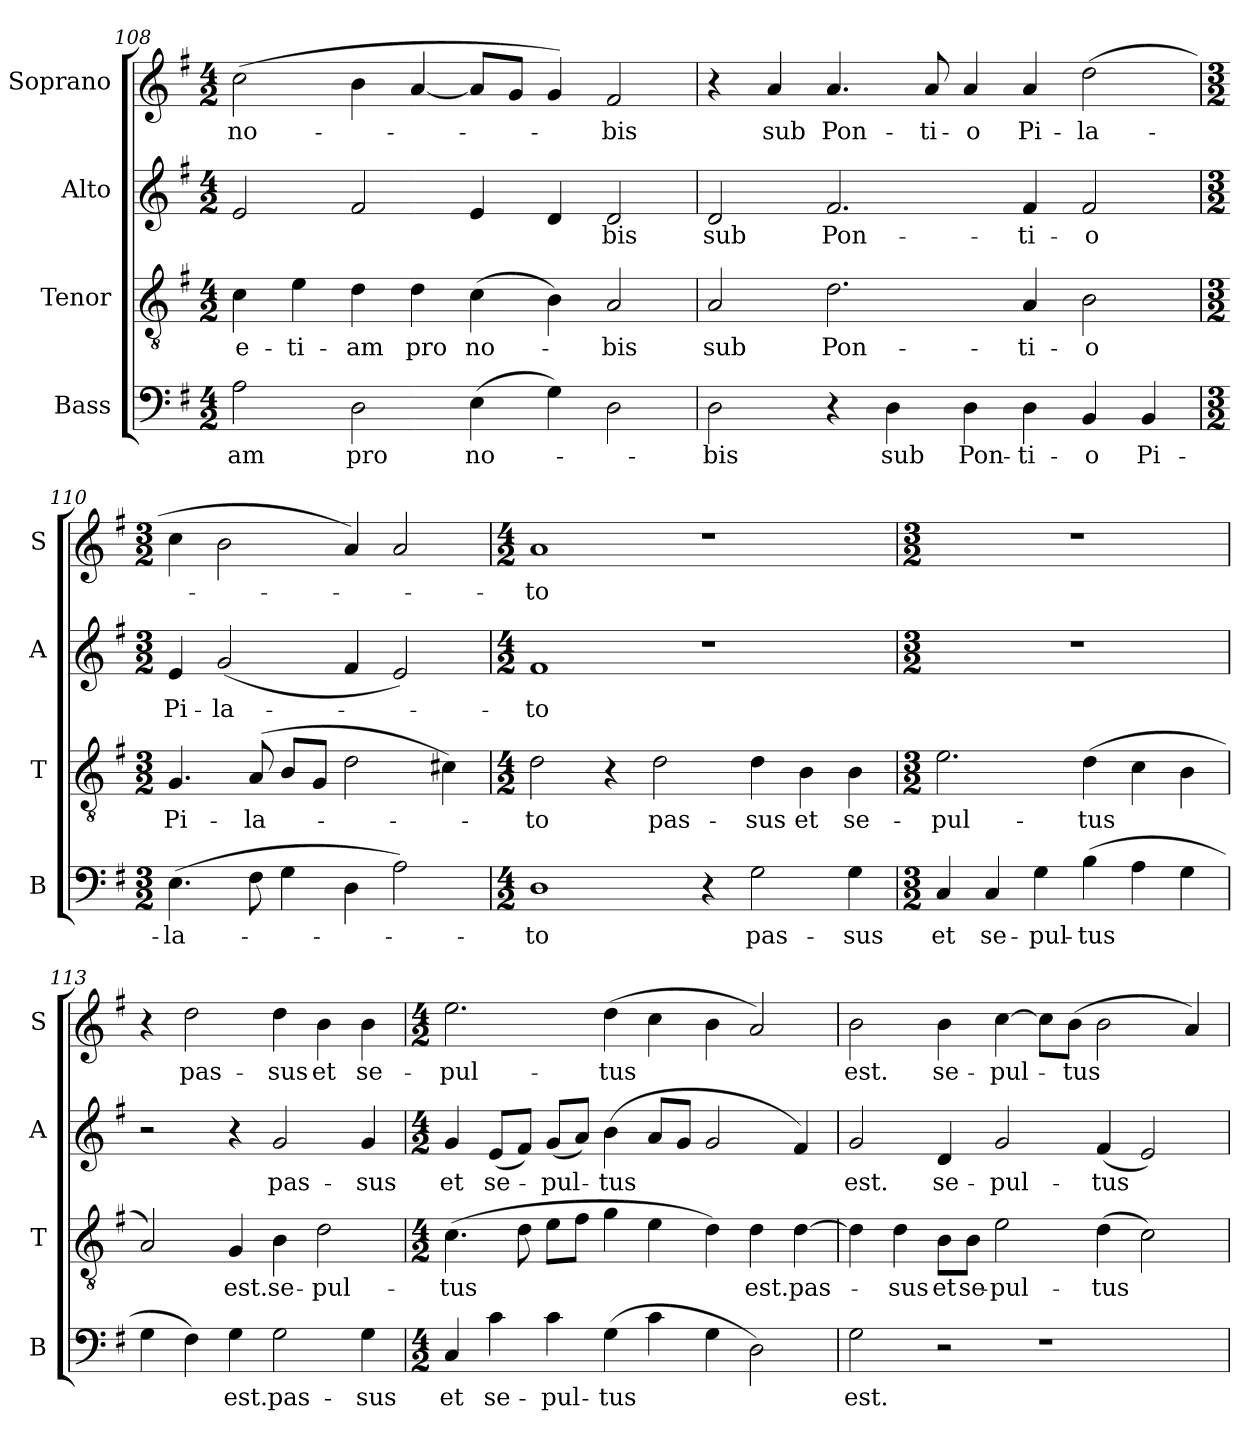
**kern	**text	**kern	**text	**kern	**text	**kern	**text
*part4	*part4	*part3	*part3	*part2	*part2	*part1	*part1
*staff4	*staff4	*staff3	*staff3	*staff2	*staff2	*staff1	*staff1
*I"Bass	*	*I"Tenor	*	*I"Alto	*	*I"Soprano	*
*I'B	*	*I'T	*	*I'A	*	*I'S	*
!!LO:LB:g=z
*clefF4	*	*clefGv2	*	*clefG2	*	*clefG2	*
*k[f#]	*	*k[f#]	*	*k[f#]	*	*k[f#]	*
*G:	*	*G:	*	*G:	*	*G:	*
*M4/2	*	*M4/2	*	*M4/2	*	*M4/2	*
=108	=108	=108	=108	=108	=108	=108	=108
!	!LO:LY:b	!	!LO:LY:b	!	!	!	!LO:LY:b
2A\	-am	4c\	e-	2e/	.	(>2cc\	no-
!	!	!	!LO:LY:b	!	!	!	!
.	.	4e\	-ti-	.	.	.	.
!	!LO:LY:b	!	!LO:LY:b	!	!	!	!
2D\	pro	4d\	-am	2f#/	.	4b\	.
!	!	!	!LO:LY:b	!	!	!	!
.	.	4d\	pro	.	.	[4a/	.
!	!LO:LY:b	!	!LO:LY:b	!	!	!	!
(>4E\	no-	(>4c\	no-	4e/	.	8a/L]	.
.	.	.	.	.	.	8g/J	.
4G\)	.	4B\)	.	4d/	.	4g/)	.
!	!	!	!LO:LY:b	!	!LO:LY:b	!	!LO:LY:b
2D\	.	2A/	-bis	2d/	-bis	2f#/	-bis
=109	=109	=109	=109	=109	=109	=109	=109
!	!LO:LY:b	!	!LO:LY:b	!	!LO:LY:b	!	!
2D\	-bis	2A/	sub	2d/	sub	4r	.
!	!	!	!	!	!	!	!LO:LY:b
.	.	.	.	.	.	4a/	sub
!	!	!	!LO:LY:b	!	!LO:LY:b	!	!LO:LY:b
4r	.	2.d\	Pon-	2.f#/	Pon-	4.a/	Pon-
!	!LO:LY:b	!	!	!	!	!	!
4D\	sub	.	.	.	.	.	.
!	!	!	!	!	!	!	!LO:LY:b
.	.	.	.	.	.	8a/	-ti-
!	!LO:LY:b	!	!	!	!	!	!LO:LY:b
4D\	Pon-	.	.	.	.	4a/	-o
!	!LO:LY:b	!	!LO:LY:b	!	!LO:LY:b	!	!LO:LY:b
4D\	-ti-	4A/	-ti-	4f#/	-ti-	4a/	Pi-
!	!LO:LY:b	!	!LO:LY:b	!	!LO:LY:b	!	!LO:LY:b
4BB/	-o	2B\	-o	2f#/	-o	(>2dd\	-la-
!	!LO:LY:b	!	!	!	!	!	!
4BB/	Pi-	.	.	.	.	.	.
=110	=110	=110	=110	=110	=110	=110	=110
*M3/2	*	*M3/2	*	*M3/2	*	*M3/2	*
!	!LO:LY:b	!	!LO:LY:b	!	!LO:LY:b	!	!
(>4.E\	-la-	4.G/	Pi-	4e/	Pi-	4cc\	.
!	!	!	!	!	!LO:LY:b	!	!
.	.	.	.	(<2g/	-la-	2b\	.
!	!	!	!LO:LY:b	!	!	!	!
8F#\	.	(>8A/	-la-	.	.	.	.
4G\	.	8B/L	.	.	.	.	.
.	.	8G/J	.	.	.	.	.
4D\	.	2d\	.	4f#/	.	4a/)	.
2A\)	.	.	.	2e/)	.	2a/	.
.	.	4c#X\)	.	.	.	.	.
!!LO:PB:g=z
=111	=111	=111	=111	=111	=111	=111	=111
*M4/2	*	*M4/2	*	*M4/2	*	*M4/2	*
!	!LO:LY:b	!	!LO:LY:b	!	!LO:LY:b	!	!LO:LY:b
1D	-to	2d\	-to	1f#	-to	1a	-to
.	.	4r	.	.	.	.	.
!	!	!	!LO:LY:b	!	!	!	!
.	.	2d\	pas-	.	.	.	.
4r	.	.	.	1r	.	1r	.
!	!LO:LY:b	!	!LO:LY:b	!	!	!	!
2G\	pas-	4d\	-sus	.	.	.	.
!	!	!	!LO:LY:b	!	!	!	!
.	.	4B\	et	.	.	.	.
!	!LO:LY:b	!	!LO:LY:b	!	!	!	!
4G\	-sus	4B\	se-	.	.	.	.
=112	=112	=112	=112	=112	=112	=112	=112
*M3/2	*	*M3/2	*	*M3/2	*	*M3/2	*
!	!LO:LY:b	!	!LO:LY:b	!	!	!	!
4C/	et	2.e\	-pul-	1.r	.	1.r	.
!	!LO:LY:b	!	!	!	!	!	!
4C/	se-	.	.	.	.	.	.
!	!LO:LY:b	!	!	!	!	!	!
4G\	-pul-	.	.	.	.	.	.
!	!LO:LY:b	!	!LO:LY:b	!	!	!	!
(>4B\	-tus	(>4d\	-tus	.	.	.	.
4A\	.	4c\	.	.	.	.	.
4G\	.	4B\	.	.	.	.	.
=113	=113	=113	=113	=113	=113	=113	=113
4G\	.	2A/)	.	2r	.	4r	.
!	!	!	!	!	!	!	!LO:LY:b
4F#\)	.	.	.	.	.	2dd\	pas-
!	!LO:LY:b	!	!LO:LY:b	!	!	!	!
4G\	est.	4G/	est.	4r	.	.	.
!	!LO:LY:b	!	!LO:LY:b	!	!LO:LY:b	!	!LO:LY:b
2G\	pas-	4B\	se-	2g/	pas-	4dd\	-sus
!	!	!	!LO:LY:b	!	!	!	!LO:LY:b
.	.	2d\	-pul-	.	.	4b\	et
!	!LO:LY:b	!	!	!	!LO:LY:b	!	!LO:LY:b
4G\	-sus	.	.	4g/	-sus	4b\	se-
!!LO:LB:g=z
=114	=114	=114	=114	=114	=114	=114	=114
*M4/2	*	*M4/2	*	*M4/2	*	*M4/2	*
!	!LO:LY:b	!	!LO:LY:b	!	!LO:LY:b	!	!LO:LY:b
4C/	et	(>4.c\	-tus	4g/	et	2.ee\	-pul-
!	!LO:LY:b	!	!	!	!LO:LY:b	!	!
4c\	se-	.	.	(<8e/L	se-	.	.
.	.	8d\	.	8f#/J)	.	.	.
!	!LO:LY:b	!	!	!	!LO:LY:b	!	!
4c\	-pul-	8e\L	.	(<8g/L	-pul-	.	.
.	.	8f#\J	.	8a/J)	.	.	.
!	!LO:LY:b	!	!	!	!LO:LY:b	!	!LO:LY:b
(>4G\	-tus	4g\	.	(>4b\	-tus	(>4dd\	-tus
4c\	.	4e\	.	8a/L	.	4cc\	.
.	.	.	.	8g/J	.	.	.
4G\	.	4d\)	.	2g/	.	4b\	.
!	!	!	!LO:LY:b	!	!	!	!
2D\)	.	4d\	est.	.	.	2a/)	.
!	!	!	!LO:LY:b	!	!	!	!
.	.	[4d\	pas-	4f#/)	.	.	.
=115	=115	=115	=115	=115	=115	=115	=115
!	!LO:LY:b	!	!	!	!LO:LY:b	!	!LO:LY:b
2G\	est.	4d\]	.	2g/	est.	2b\	est.
!	!	!	!LO:LY:b	!	!	!	!
.	.	4d\	-sus	.	.	.	.
!	!	!	!LO:LY:b	!	!LO:LY:b	!	!LO:LY:b
2r	.	8B\L	et	4d/	se-	4b\	se-
!	!	!	!LO:LY:b	!	!	!	!
.	.	8B\J	se-	.	.	.	.
!	!	!	!LO:LY:b	!	!LO:LY:b	!	!LO:LY:b
.	.	2e\	-pul-	2g/	-pul-	[4cc\	-pul-
1r	.	.	.	.	.	8cc\L]	.
!	!	!	!	!	!	!	!LO:LY:b
.	.	.	.	.	.	(>8b\J	-tus
!	!	!	!LO:LY:b	!	!LO:LY:b	!	!
.	.	(>4d\	-tus	(<4f#/	-tus	2b\	.
.	.	2c\)	.	2e/)	.	.	.
.	.	.	.	.	.	4a/)	.
=	=	=	=	=	=	=	=
*-	*-	*-	*-	*-	*-	*-	*-
